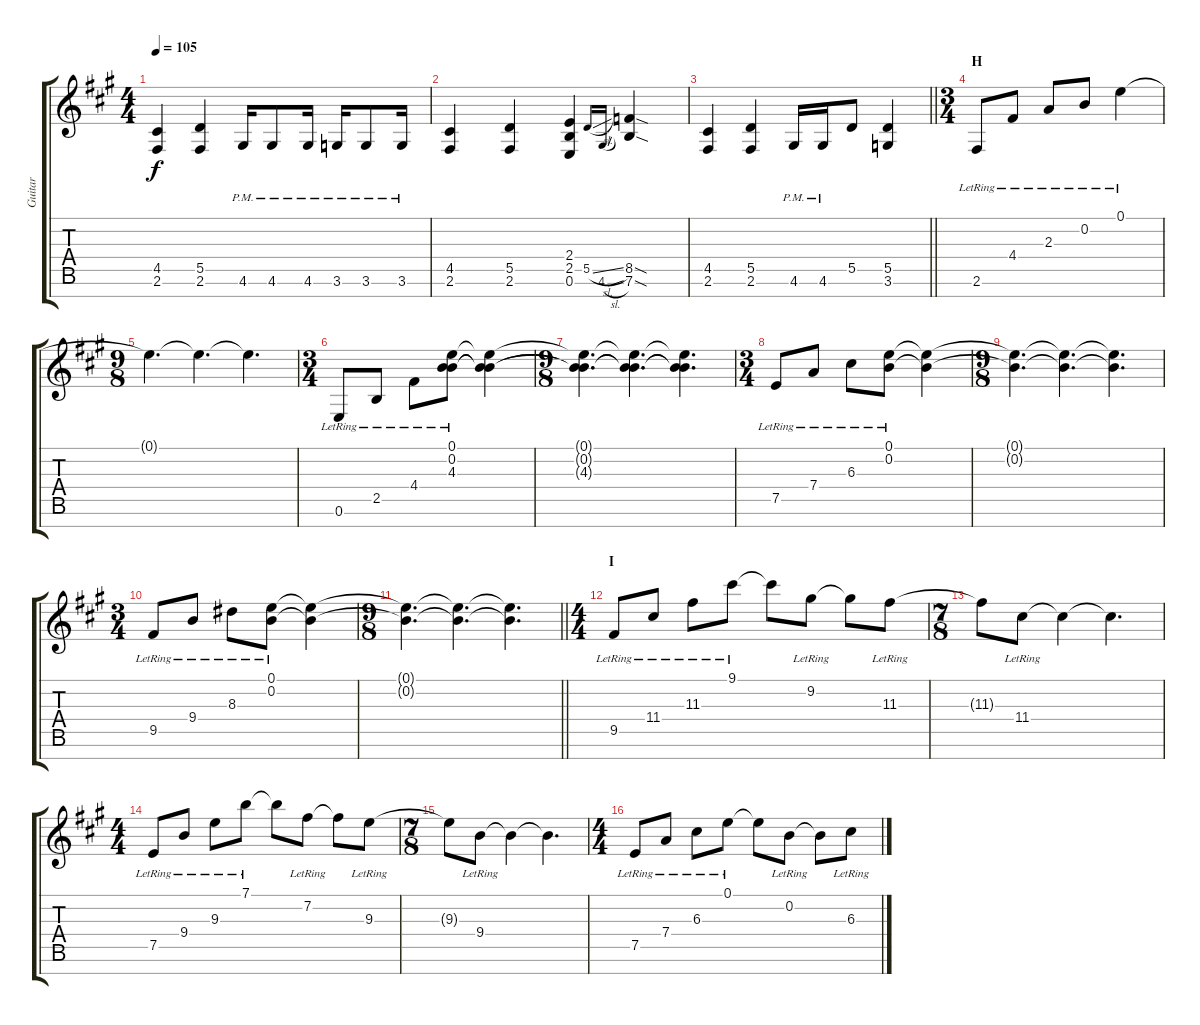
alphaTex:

\track ("Guitar" "Guitar") {instrument acousticguitarsteel}
\staff {score tabs}
\tuning (E4 B3 G3 D3 A2 E2 B1) {hide}
\ts (4 4)
\tempo 105
\clef g2
\ks f#minor
(4.5 2.6).4{dy f} (5.5 2.6).4 4.6{pm}.16 4.6{pm}.8 4.6{pm}.16 3.6{pm}.16 3.6{pm}.8 3.6{pm}.16 |
(4.5 2.6).4 (5.5 2.6).4 (2.4 2.5 0.6).4 5.5{sl}.16{gr onbeat} 4.6{sl}.16{gr onbeat} (8.5{sod} 7.6{sod}).4 |
\barLineRight lightlight
(4.5 2.6).4 (5.5 2.6).4 4.6{pm}.16 4.6{pm}.16 5.5.8 (5.5 3.6).4 |
\ts (3 4)
\section ("" "H")
2.6{lr}.8{instrument acousticguitarsteel} 4.4{lr}.8 2.3{lr}.8 0.2{lr}.8 0.1{lr}.4 |
\ts (9 8)
0.1{t}.4{d} 0.1{t}.4{d} 0.1{t}.4{d} |
\ts (3 4)
0.6{lr}.8 2.5{lr}.8 4.4{lr}.8 (0.1 0.2{lr} 4.3{lr}).8 (0.1{t} 0.2{t} 4.3{t}).4 |
\ts (9 8)
(0.1{t} 0.2{t} 4.3{t}).4{d} (0.1{t} 0.2{t} 4.3{t}).4{d} (0.1{t} 0.2{t} 4.3{t}).4{d} |
\ts (3 4)
7.5{lr}.8 7.4{lr}.8 6.3{lr}.8 (0.1{lr} 0.2{lr}).8 (0.1{t} 0.2{t}).4 |
\ts (9 8)
(0.1{t} 0.2{t}).4{d} (0.1{t} 0.2{t}).4{d} (0.1{t} 0.2{t}).4{d} |
\ts (3 4)
9.5{lr}.8 9.4{lr}.8 8.3{lr}.8 (0.1{lr} 0.2{lr}).8 (0.1{t} 0.2{t}).4 |
\ts (9 8)
\barLineRight lightlight
(0.1{t} 0.2{t}).4{d} (0.1{t} 0.2{t}).4{d} (0.1{t} 0.2{t}).4{d} |
\ts (4 4)
\section ("" "I")
9.5{lr}.8 11.4{lr}.8 11.3{lr}.8 9.1{lr}.8 9.1{t}.8 9.2{lr}.8 9.2{t}.8 11.3{lr}.8 |
\ts (7 8)
11.3{t}.8 11.4{lr}.8 11.4{t}.4 11.4{t}.4{d} |
\ts (4 4)
7.5{lr}.8 9.4{lr}.8 9.3{lr}.8 7.1{lr}.8 7.1{t}.8 7.2{lr}.8 7.2{t}.8 9.3{lr}.8 |
\ts (7 8)
9.3{t}.8 9.4{lr}.8 9.4{t}.4 9.4{t}.4{d} |
\ts (4 4)
7.5{lr}.8 7.4{lr}.8 6.3{lr}.8 0.1{lr}.8 0.1{t}.8 0.2{lr}.8 0.2{t}.8 6.3{lr}.8
